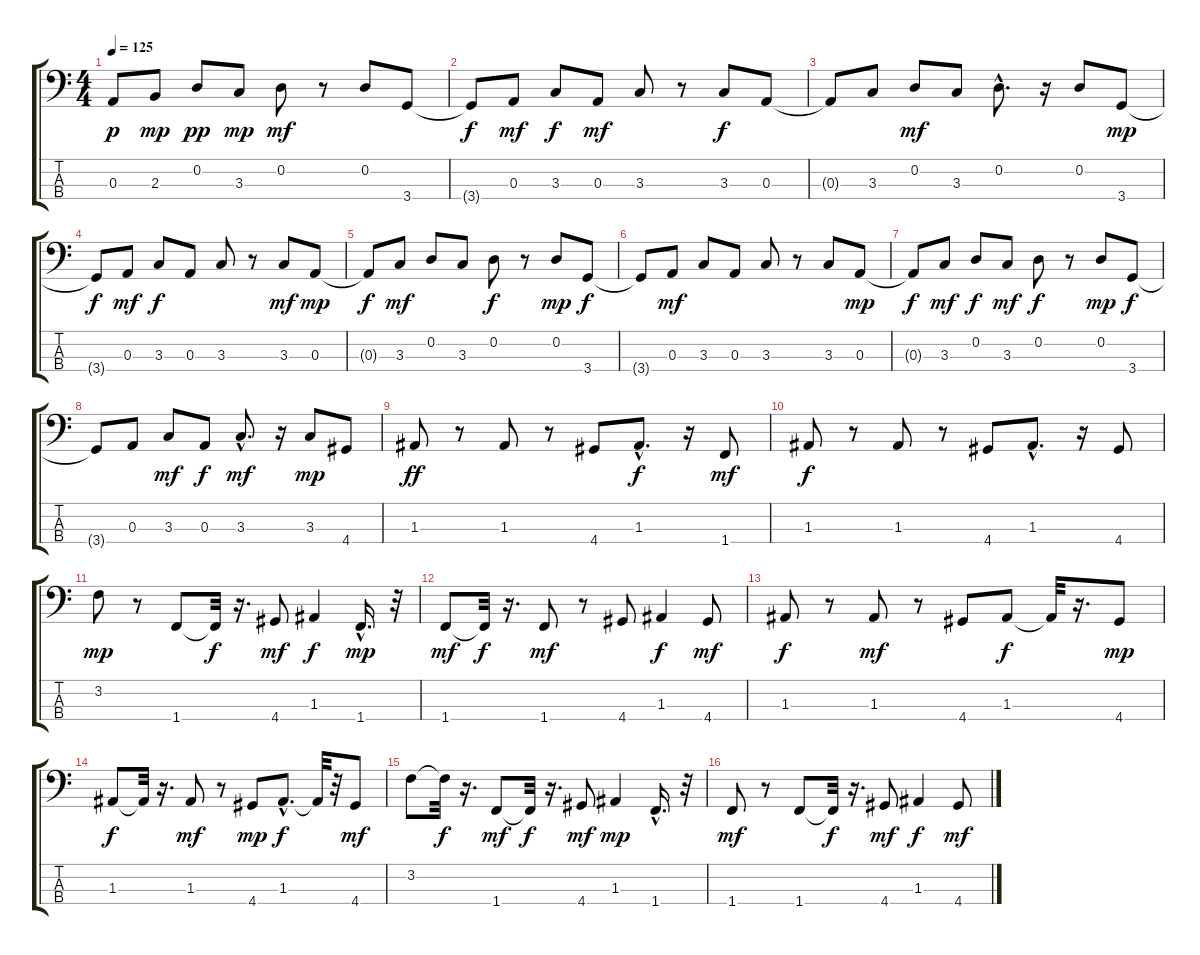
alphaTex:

\track "" {instrument electricbassfinger}
\staff {score tabs}
\tuning (G2 D2 A1 E1) {hide}
\ts (4 4)
\tempo 125
\clef f4
\ks c
0.3.8{dy p} 2.3.8{dy mp} 0.2.8{dy pp} 3.3.8{dy mp} 0.2.8{dy mf} r.8 0.2.8 3.4.8 |
3.4{t}.8{dy f} 0.3.8{dy mf} 3.3.8{dy f} 0.3.8{dy mf} 3.3.8 r.8 3.3.8{dy f} 0.3.8 |
0.3{t}.8 3.3.8 0.2.8{dy mf} 3.3.8 0.2{hac}.8{d} r.16 0.2.8 3.4.8{dy mp} |
3.4{t}.8{dy f} 0.3.8{dy mf} 3.3.8{dy f} 0.3.8 3.3.8 r.8 3.3.8{dy mf} 0.3.8{dy mp} |
0.3{t}.8{dy f} 3.3.8{dy mf} 0.2.8 3.3.8 0.2.8{dy f} r.8 0.2.8{dy mp} 3.4.8{dy f} |
3.4{t}.8 0.3.8{dy mf} 3.3.8 0.3.8 3.3.8 r.8 3.3.8 0.3.8{dy mp} |
0.3{t}.8{dy f} 3.3.8{dy mf} 0.2.8{dy f} 3.3.8{dy mf} 0.2.8{dy f} r.8 0.2.8{dy mp} 3.4.8{dy f} |
3.4{t}.8 0.3.8 3.3.8{dy mf} 0.3.8{dy f} 3.3{hac}.8{d dy mf} r.16 3.3.8{dy mp} 4.4.8 |
1.3.8{dy ff} r.8 1.3.8 r.8 4.4.8 1.3{hac}.8{d dy f} r.16 1.4.8{dy mf} |
1.3.8{dy f} r.8 1.3.8 r.8 4.4.8 1.3{hac}.8{d} r.16 4.4.8 |
3.2.8{dy mp} r.8 1.4.8 1.4{t}.32{dy f} r.16{d} 4.4.8{dy mf} 1.3.4{dy f} 1.4{hac}.16{d dy mp} r.32 |
1.4.8{dy mf} 1.4{t}.32{dy f} r.16{d} 1.4.8{dy mf} r.8 4.4.8 1.3.4{dy f} 4.4.8{dy mf} |
1.3.8{dy f} r.8 1.3.8{dy mf} r.8 4.4.8 1.3.8{dy f} 1.3{t}.32 r.16{d} 4.4.8{dy mp} |
1.3.8{dy f} 1.3{t}.32 r.16{d} 1.3.8{dy mf} r.8 4.4.8{dy mp} 1.3{hac}.8{d dy f} 1.3{t}.32 r.32 4.4.8{dy mf} |
3.2.8 3.2{t}.32{dy f} r.16{d} 1.4.8{dy mf} 1.4{t}.32{dy f} r.16{d} 4.4.8{dy mf} 1.3.4{dy mp} 1.4{hac}.16{d} r.32 |
1.4.8{dy mf} r.8 1.4.8 1.4{t}.32{dy f} r.16{d} 4.4.8{dy mf} 1.3.4{dy f} 4.4.8{dy mf}
